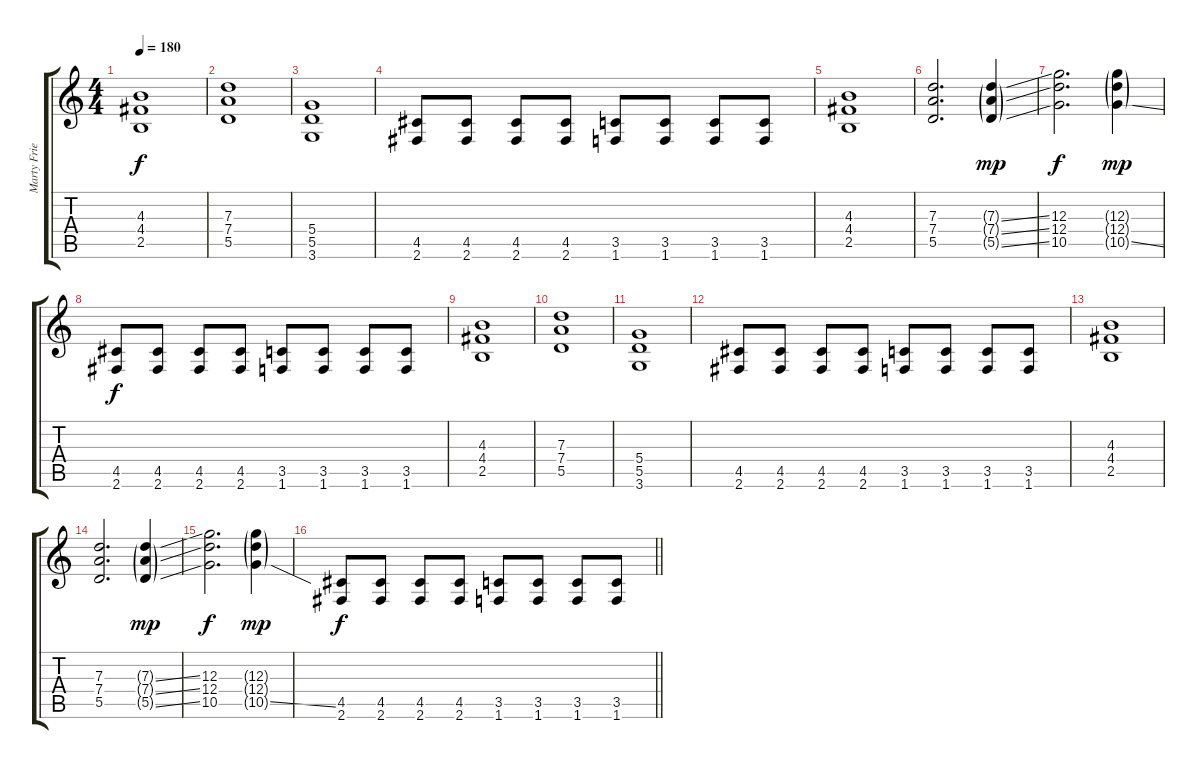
\track ("Marty Friedman" "Marty Frie") {instrument distortionguitar}
\staff {score tabs}
\tuning (E4 B3 G3 D3 A2 E2) {hide}
\ts (4 4)
\tempo 180
\clef g2
\ks c
(4.3 4.4 2.5).1{dy f} |
(7.3 7.4 5.5).1 |
(5.4 5.5 3.6).1 |
(4.5 2.6).8 (4.5 2.6).8 (4.5 2.6).8 (4.5 2.6).8 (3.5 1.6).8 (3.5 1.6).8 (3.5 1.6).8 (3.5 1.6).8 |
(4.3 4.4 2.5).1 |
(7.3 7.4 5.5).2{d} (7.3{ss g} 7.4{ss g} 5.5{ss g}).4{dy mp} |
(12.3 12.4 10.5).2{d dy f} (12.3{g} 12.4{g} 10.5{ss g}).4{dy mp} |
(4.5 2.6).8{dy f} (4.5 2.6).8 (4.5 2.6).8 (4.5 2.6).8 (3.5 1.6).8 (3.5 1.6).8 (3.5 1.6).8 (3.5 1.6).8 |
(4.3 4.4 2.5).1 |
(7.3 7.4 5.5).1 |
(5.4 5.5 3.6).1 |
(4.5 2.6).8 (4.5 2.6).8 (4.5 2.6).8 (4.5 2.6).8 (3.5 1.6).8 (3.5 1.6).8 (3.5 1.6).8 (3.5 1.6).8 |
(4.3 4.4 2.5).1 |
(7.3 7.4 5.5).2{d} (7.3{ss g} 7.4{ss g} 5.5{ss g}).4{dy mp} |
(12.3 12.4 10.5).2{d dy f} (12.3{g} 12.4{g} 10.5{ss g}).4{dy mp} |
\barLineRight lightlight
(4.5 2.6).8{dy f} (4.5 2.6).8 (4.5 2.6).8 (4.5 2.6).8 (3.5 1.6).8 (3.5 1.6).8 (3.5 1.6).8 (3.5 1.6).8
